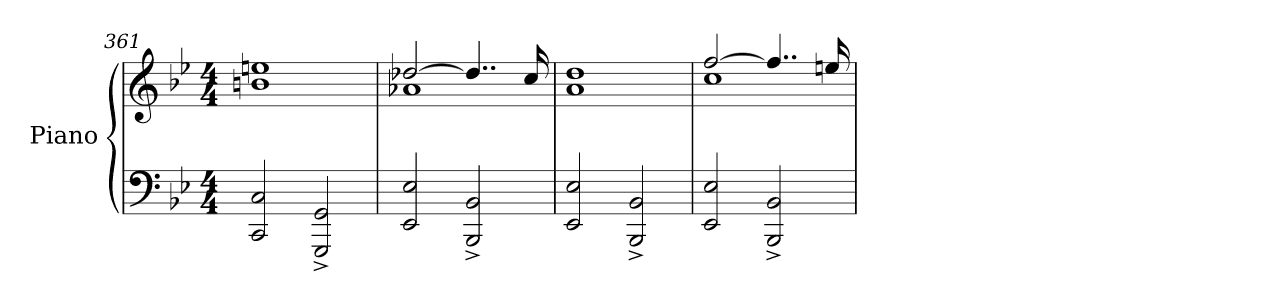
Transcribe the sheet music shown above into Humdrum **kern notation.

**kern	**kern
*part1	*part1
*staff2	*staff1
*I"Piano	*
*I'Pno.	*
*clefF4	*clefG2
*k[b-e-]	*k[b-e-]
*M4/4	*M4/4
=361	=361
2CC/ 2C/	1bn 1een
2GGG/^ 2GG/^	.
=362	=362
*	*^
2EE-/ 2E-/	[2dd-X/	1a-X
2BBB-/^ 2BB-/^	4..dd-/]	.
.	16cc/	.
*	*v	*v
=363	=363
2EE-/ 2E-/	1a 1dd
2BBB-/^ 2BB-/^	.
=364	=364
*	*^
2EE-/ 2E-/	[2ff/	1cc
2BBB-/^ 2BB-/^	4..ff/]	.
.	16een/	.
*	*v	*v
=	=
*-	*-
